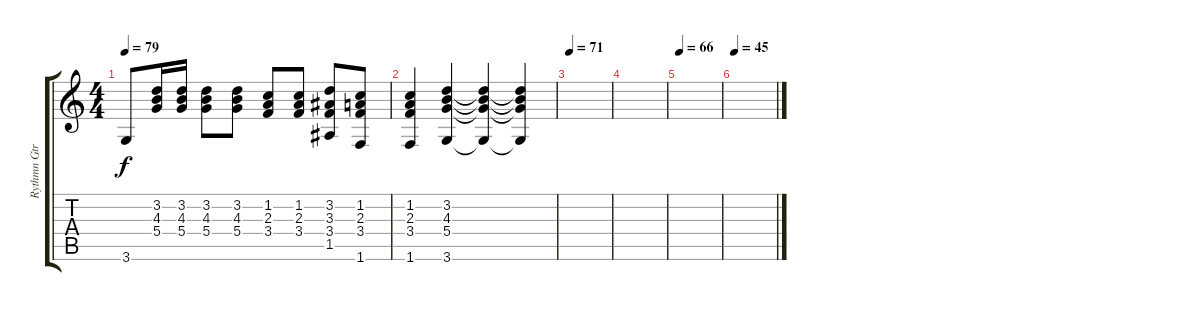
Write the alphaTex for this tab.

\track ("Rythmn Gtr." "Rythmn Gtr") {instrument electricguitarclean bank 255}
\staff {score tabs}
\tuning (E4 B3 G3 D3 A2 E2) {hide}
\ts (4 4)
\tempo 79
\clef g2
\ks c
3.6.8{dy f} (3.2 4.3 5.4).16 (3.2 4.3 5.4).16 (3.2 4.3 5.4).8 (3.2 4.3 5.4).8 (1.2 2.3 3.4).8 (1.2 2.3 3.4).8 (3.2 3.3 3.4 1.5).8 (1.2 2.3 3.4 1.6).8 |
(1.2 2.3 3.4 1.6).4 (3.2 4.3 5.4 3.6).4 (3.2{t} 4.3{t} 5.4{t} 3.6{t}).4 (3.2{t} 4.3{t} 5.4{t} 3.6{t}).4 |
\tempo 71
|
|
\tempo 66
|
\tempo 45
